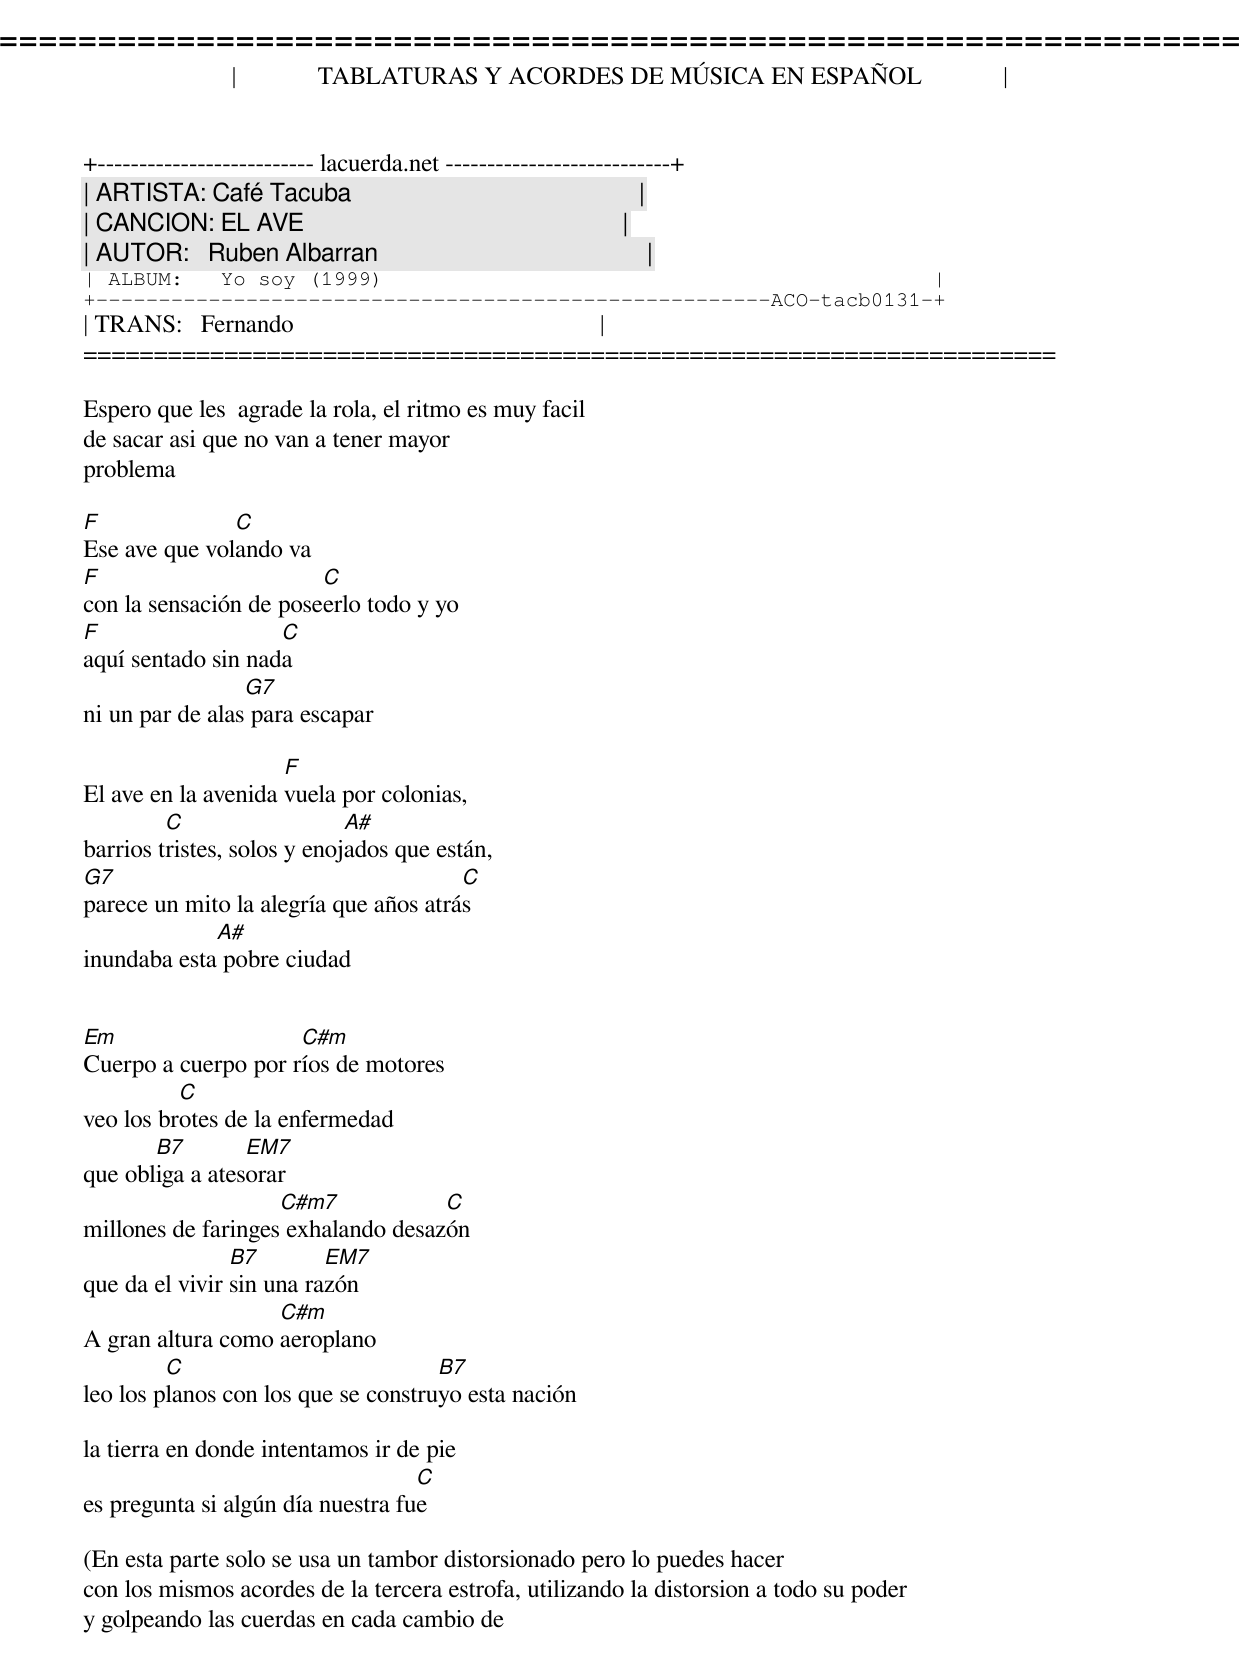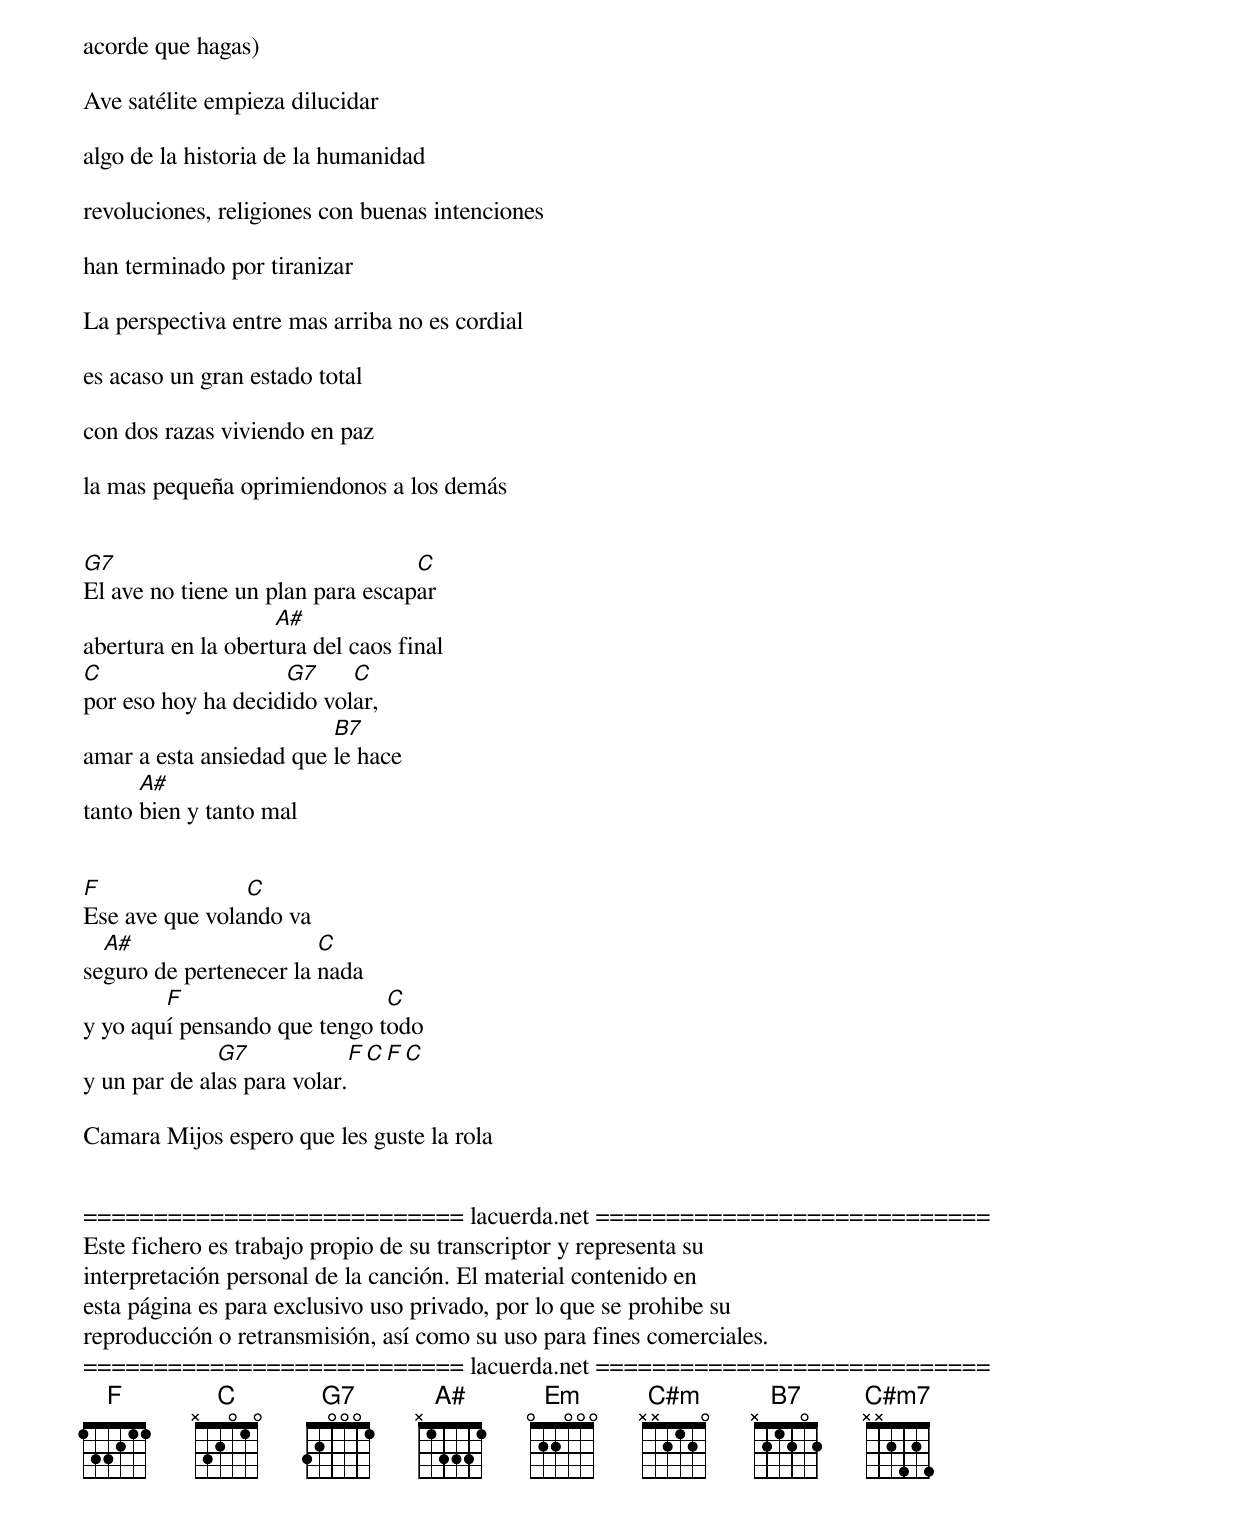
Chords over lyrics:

=====================================================================
|             TABLATURAS Y ACORDES DE MÚSICA EN ESPAÑOL             |
+-------------------------- lacuerda.net ---------------------------+
| ARTISTA: Café Tacuba                                              |
| CANCION: EL AVE                                                   |
| AUTOR:   Ruben Albarran                                           |
| ALBUM:   Yo soy (1999)                                            |
+------------------------------------------------------ACO-tacb0131-+
| TRANS:   Fernando                                                 |
=====================================================================

Espero que les  agrade la rola, el ritmo es muy facil
de sacar asi que no van a tener mayor
problema

F              C
Ese ave que volando va
F                       C
con la sensación de poseerlo todo y yo
F                   C
aquí sentado sin nada
                 G7
ni un par de alas para escapar

                     F
El ave en la avenida vuela por colonias,
         C                   A#
barrios tristes, solos y enojados que están,
G7                                     C
parece un mito la alegría que años atrás
             A#
inundaba esta pobre ciudad


Em                   C#m
Cuerpo a cuerpo por ríos de motores
          C
veo los brotes de la enfermedad
       B7        EM7
que obliga a atesorar
                    C#m7            C
millones de faringes exhalando desazón
                B7        EM7
que da el vivir sin una razón
                   C#m
A gran altura como aeroplano
         C                           B7
leo los planos con los que se construyo esta nación

la tierra en donde intentamos ir de pie
                                   C
es pregunta si algún día nuestra fue

(En esta parte solo se usa un tambor distorsionado pero lo puedes hacer
con los mismos acordes de la tercera estrofa, utilizando la distorsion a todo su poder
y golpeando las cuerdas en cada cambio de
acorde que hagas)

Ave satélite empieza dilucidar

algo de la historia de la humanidad

revoluciones, religiones con buenas intenciones

han terminado por tiranizar

La perspectiva entre mas arriba no es cordial

es acaso un gran estado total

con dos razas viviendo en paz

la mas pequeña oprimiendonos a los demás


G7                                C
El ave no tiene un plan para escapar
                    A#
abertura en la obertura del caos final
C                   G7     C
por eso hoy ha decidido volar,
                         B7
amar a esta ansiedad que le hace
      A#
tanto bien y tanto mal


F               C
Ese ave que volando va
  A#                    C
seguro de pertenecer la nada
        F                     C
y yo aquí pensando que tengo todo
              G7            F  C  F  C
y un par de alas para volar.

Camara Mijos espero que les guste la rola


=========================== lacuerda.net ============================
Este fichero es trabajo propio de su transcriptor y representa su
interpretación personal de la canción. El material contenido en
esta página es para exclusivo uso privado, por lo que se prohibe su
reproducción o retransmisión, así como su uso para fines comerciales.
=========================== lacuerda.net ============================
